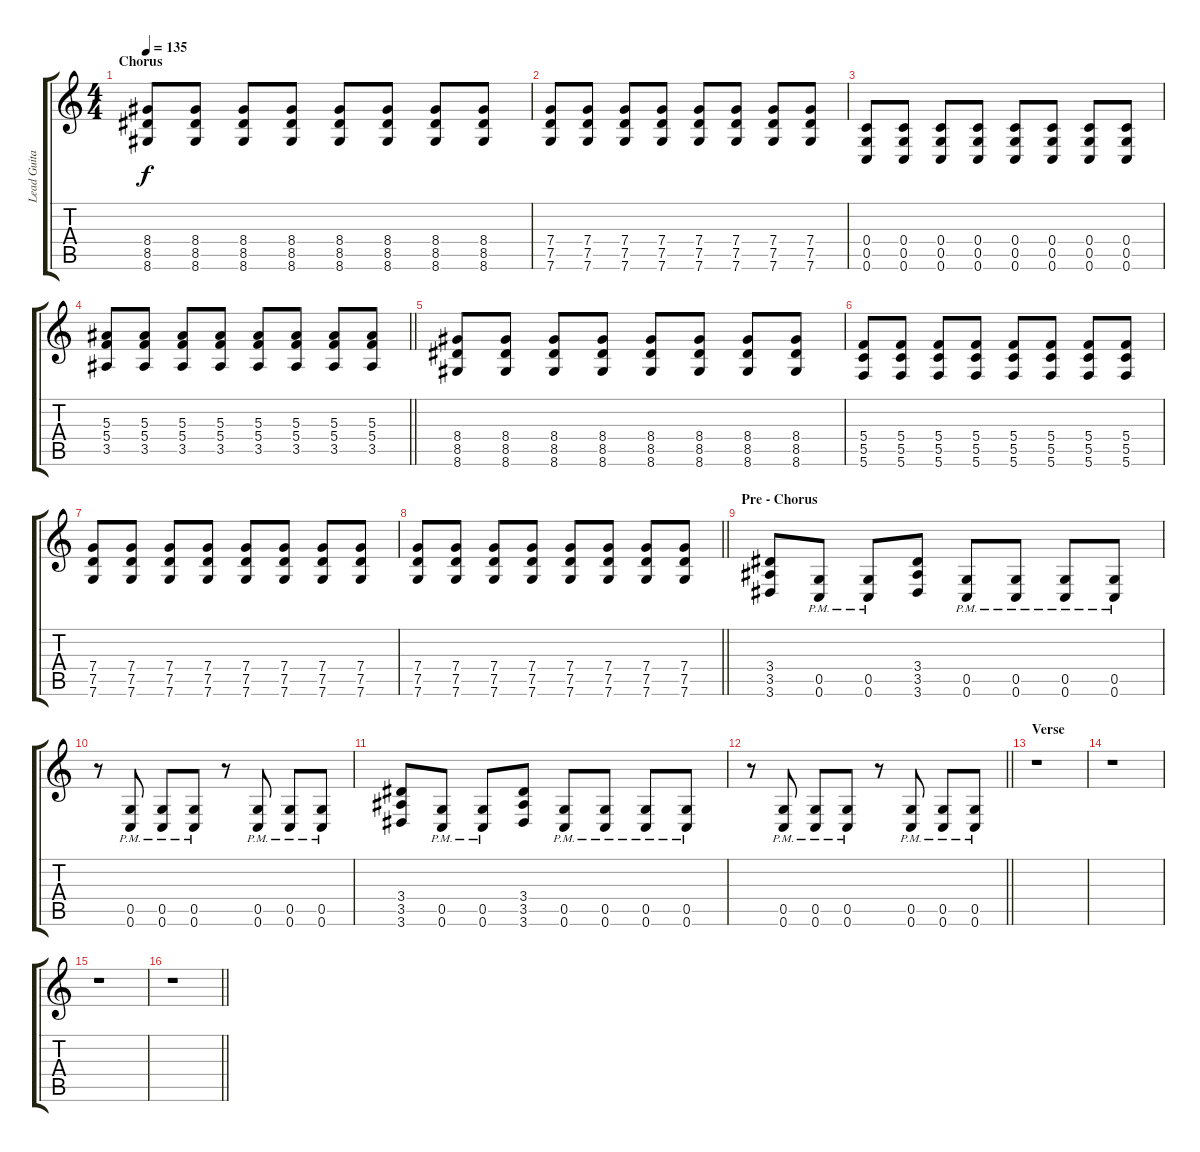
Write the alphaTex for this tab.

\track ("Lead Guitar" "Lead Guita") {instrument distortionguitar}
\staff {score tabs}
\tuning (D4 A3 F3 C3 G2 C2) {hide}
\ts (4 4)
\section ("" "Chorus")
\tempo 135
\clef g2
\ks c
(8.4 8.5 8.6).8{dy f} (8.4 8.5 8.6).8 (8.4 8.5 8.6).8 (8.4 8.5 8.6).8 (8.4 8.5 8.6).8 (8.4 8.5 8.6).8 (8.4 8.5 8.6).8 (8.4 8.5 8.6).8 |
(7.4 7.5 7.6).8 (7.4 7.5 7.6).8 (7.4 7.5 7.6).8 (7.4 7.5 7.6).8 (7.4 7.5 7.6).8 (7.4 7.5 7.6).8 (7.4 7.5 7.6).8 (7.4 7.5 7.6).8 |
(0.4 0.5 0.6).8 (0.4 0.5 0.6).8 (0.4 0.5 0.6).8 (0.4 0.5 0.6).8 (0.4 0.5 0.6).8 (0.4 0.5 0.6).8 (0.4 0.5 0.6).8 (0.4 0.5 0.6).8 |
\barLineRight lightlight
(5.3 5.4 3.5).8 (5.3 5.4 3.5).8 (5.3 5.4 3.5).8 (5.3 5.4 3.5).8 (5.3 5.4 3.5).8 (5.3 5.4 3.5).8 (5.3 5.4 3.5).8 (5.3 5.4 3.5).8 |
(8.4 8.5 8.6).8 (8.4 8.5 8.6).8 (8.4 8.5 8.6).8 (8.4 8.5 8.6).8 (8.4 8.5 8.6).8 (8.4 8.5 8.6).8 (8.4 8.5 8.6).8 (8.4 8.5 8.6).8 |
(5.4 5.5 5.6).8 (5.4 5.5 5.6).8 (5.4 5.5 5.6).8 (5.4 5.5 5.6).8 (5.4 5.5 5.6).8 (5.4 5.5 5.6).8 (5.4 5.5 5.6).8 (5.4 5.5 5.6).8 |
(7.4 7.5 7.6).8 (7.4 7.5 7.6).8 (7.4 7.5 7.6).8 (7.4 7.5 7.6).8 (7.4 7.5 7.6).8 (7.4 7.5 7.6).8 (7.4 7.5 7.6).8 (7.4 7.5 7.6).8 |
\barLineRight lightlight
(7.4 7.5 7.6).8 (7.4 7.5 7.6).8 (7.4 7.5 7.6).8 (7.4 7.5 7.6).8 (7.4 7.5 7.6).8 (7.4 7.5 7.6).8 (7.4 7.5 7.6).8 (7.4 7.5 7.6).8 |
\section ("" "Pre - Chorus")
(3.4 3.5 3.6).8 (0.5{pm} 0.6{pm}).8 (0.5{pm} 0.6{pm}).8 (3.4 3.5 3.6).8 (0.5{pm} 0.6{pm}).8 (0.5{pm} 0.6{pm}).8 (0.5{pm} 0.6{pm}).8 (0.5{pm} 0.6{pm}).8 |
r.8 (0.5{pm} 0.6{pm}).8 (0.5{pm} 0.6{pm}).8 (0.5{pm} 0.6{pm}).8 r.8 (0.5{pm} 0.6{pm}).8 (0.5{pm} 0.6{pm}).8 (0.5{pm} 0.6{pm}).8 |
(3.4 3.5 3.6).8 (0.5{pm} 0.6{pm}).8 (0.5{pm} 0.6{pm}).8 (3.4 3.5 3.6).8 (0.5{pm} 0.6{pm}).8 (0.5{pm} 0.6{pm}).8 (0.5{pm} 0.6{pm}).8 (0.5{pm} 0.6{pm}).8 |
\barLineRight lightlight
r.8 (0.5{pm} 0.6{pm}).8 (0.5{pm} 0.6{pm}).8 (0.5{pm} 0.6{pm}).8 r.8 (0.5{pm} 0.6{pm}).8 (0.5{pm} 0.6{pm}).8 (0.5{pm} 0.6{pm}).8 |
\section ("" "Verse ")
r.1 |
r.1 |
r.1 |
\barLineRight lightlight
r.1
